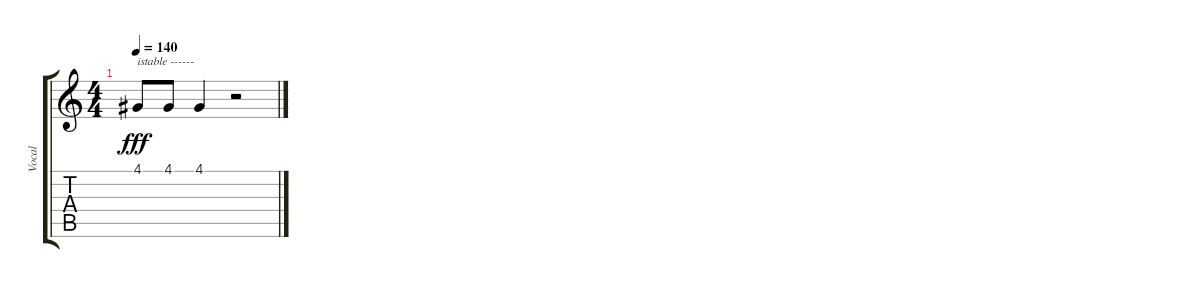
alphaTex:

\track ("Vocal" "Vocal") {instrument altosax}
\staff {score tabs}
\tuning (E4 B3 G3 D3 A2 E2) {hide}
\ts (4 4)
\tempo 140
\clef g2
\ks c
4.1.8{txt "istable ------" dy fff} 4.1.8 4.1.4 r.2
